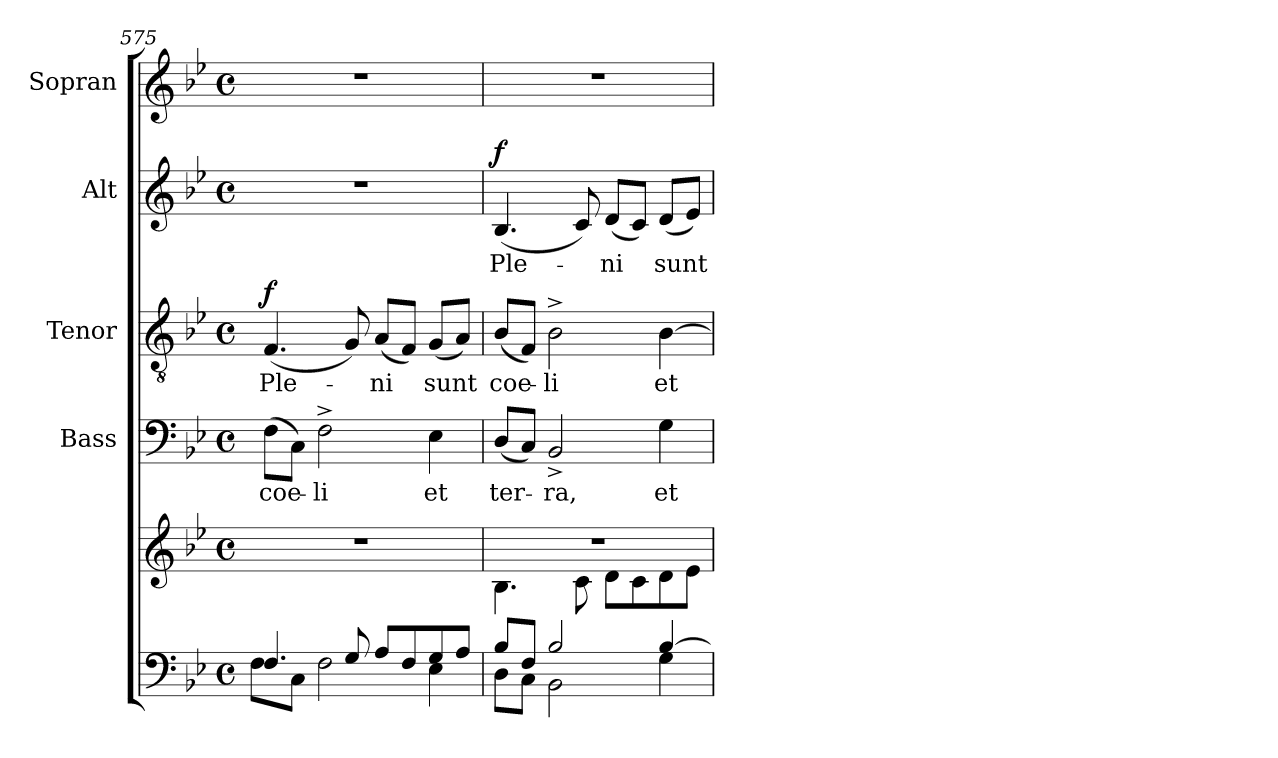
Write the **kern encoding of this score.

**kern	**kern	**kern	**text	**kern	**text	**dynam	**kern	**text	**dynam	**kern
*part5	*part5	*part4	*part4	*part3	*part3	*part3	*part2	*part2	*part2	*part1
*staff6	*staff5	*staff4	*staff4	*staff3	*staff3	*staff3	*staff2	*staff2	*staff2	*staff1
*	*	*I"Bass	*	*I"Tenor	*	*	*I"Alt	*	*	*I"Sopran
*	*	*I'B.	*	*I'T.	*	*	*I'A.	*	*	*I'S.
*clefF4	*clefG2	*clefF4	*	*clefGv2	*	*	*clefG2	*	*	*clefG2
*k[b-e-]	*k[b-e-]	*k[b-e-]	*	*k[b-e-]	*	*	*k[b-e-]	*	*	*k[b-e-]
*B-:	*B-:	*B-:	*	*B-:	*	*	*B-:	*	*	*B-:
*M4/4	*M4/4	*M4/4	*	*M4/4	*	*	*M4/4	*	*	*M4/4
*met(c)	*met(c)	*met(c)	*	*met(c)	*	*	*met(c)	*	*	*met(c)
=575	=575	=575	=575	=575	=575	=575	=575	=575	=575	=575
*^	*	*	*	*	*	*	*	*	*	*
!	!	!	!	!LO:LY:b	!	!LO:LY:b	!LO:DY:a	!	!	!	!
4.F/	8F\L	1r	(>8F\L	coe-	(<4.F/	Ple-	f	1r	.	.	1r
.	8C\J	.	8C\J)	.	.	.	.	.	.	.	.
!	!	!	!	!LO:LY:b	!	!	!	!	!	!	!
.	2F\	.	2F^>\	-li	.	.	.	.	.	.	.
8G/	.	.	.	.	8G/)	.	.	.	.	.	.
!	!	!	!	!	!	!LO:LY:b	!	!	!	!	!
8A/L	.	.	.	.	(<8A/L	-ni	.	.	.	.	.
8F/	.	.	.	.	8F/J)	.	.	.	.	.	.
!	!	!	!	!LO:LY:b	!	!LO:LY:b	!	!	!	!	!
8G/	4E-\	.	4E-\	et	(<8G/L	sunt	.	.	.	.	.
8A/J	.	.	.	.	8A/J)	.	.	.	.	.	.
=576	=576	=576	=576	=576	=576	=576	=576	=576	=576	=576	=576
*	*	*^	*	*	*	*	*	*	*	*	*
!	!	!	!	!	!LO:LY:b	!	!LO:LY:b	!	!	!LO:LY:b	!LO:DY:a	!
8B-/L	8D\L	1r	4.B-\	(<8D/L	ter-	(<8B-/L	coe-	.	(<4.B-/	Ple-	f	1r
8F/J	8C\J	.	.	8C/J)	.	8F/J)	.	.	.	.	.	.
!	!	!	!	!	!LO:LY:b	!	!LO:LY:b	!	!	!	!	!
2B-/	2BB-\	.	.	2BB-^>/	-ra,	2B-^>\	-li	.	.	.	.	.
.	.	.	8c\	.	.	.	.	.	8c/)	.	.	.
!	!	!	!	!	!	!	!	!	!	!LO:LY:b	!	!
.	.	.	8d\L	.	.	.	.	.	(<8d/L	-ni	.	.
.	.	.	8c\	.	.	.	.	.	8c/J)	.	.	.
!	!	!	!	!	!LO:LY:b	!	!LO:LY:b	!	!	!LO:LY:b	!	!
[>4B-/	4G\	.	8d\	4G\	et	[4B-\	et	.	(<8d/L	sunt	.	.
.	.	.	8e-\J	.	.	.	.	.	8e-/J)	.	.	.
*v	*v	*	*	*	*	*	*	*	*	*	*	*
*	*v	*v	*	*	*	*	*	*	*	*	*
=	=	=	=	=	=	=	=	=	=	=
*-	*-	*-	*-	*-	*-	*-	*-	*-	*-	*-
